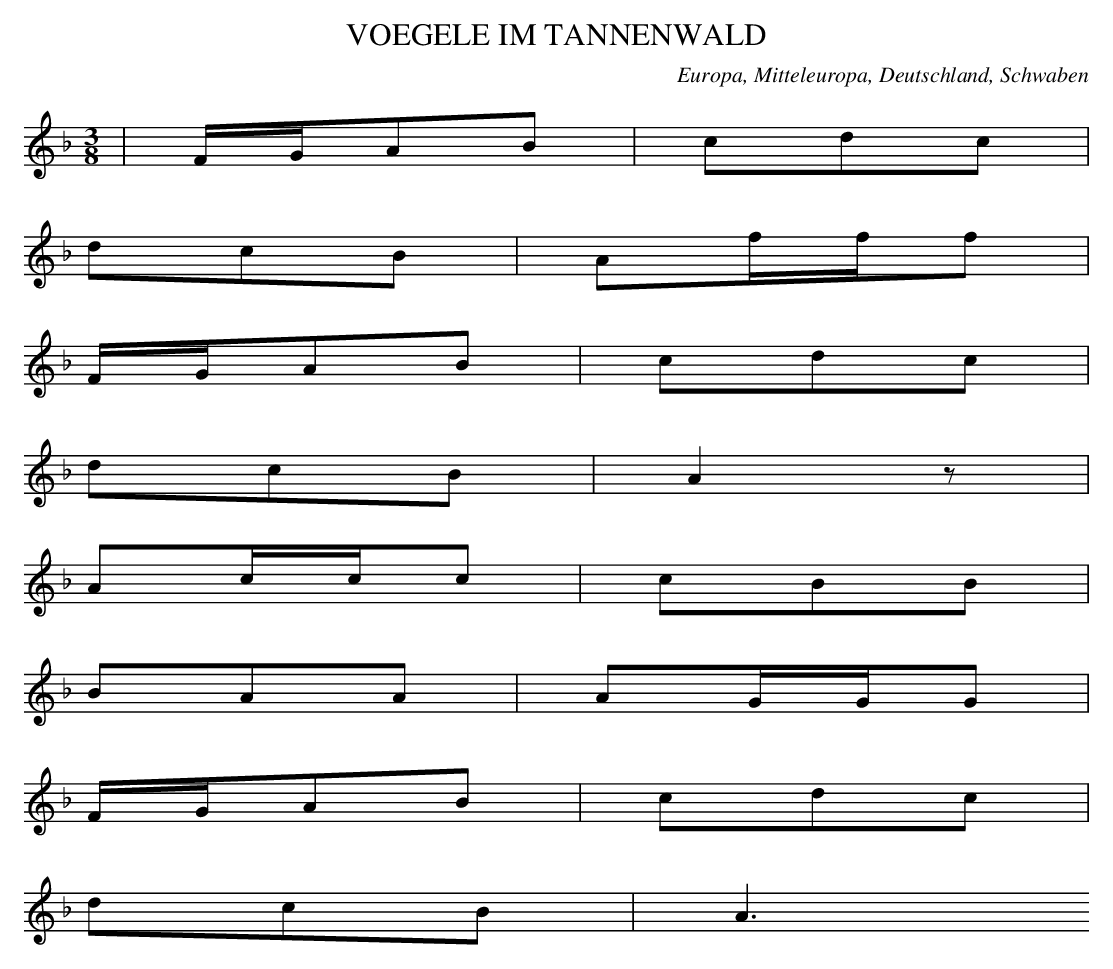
X:1
T: VOEGELE IM TANNENWALD
O: Europa, Mitteleuropa, Deutschland, Schwaben
M: 3/8
L: 1/16
K: F
 | FGA2B2 | c2d2c2 |
d2c2B2 | A2fff2 |
FGA2B2 | c2d2c2 |
d2c2B2 | A4z2 |
A2ccc2 | c2B2B2 |
B2A2A2 | A2GGG2 |
FGA2B2 | c2d2c2 |
d2c2B2 | A6
